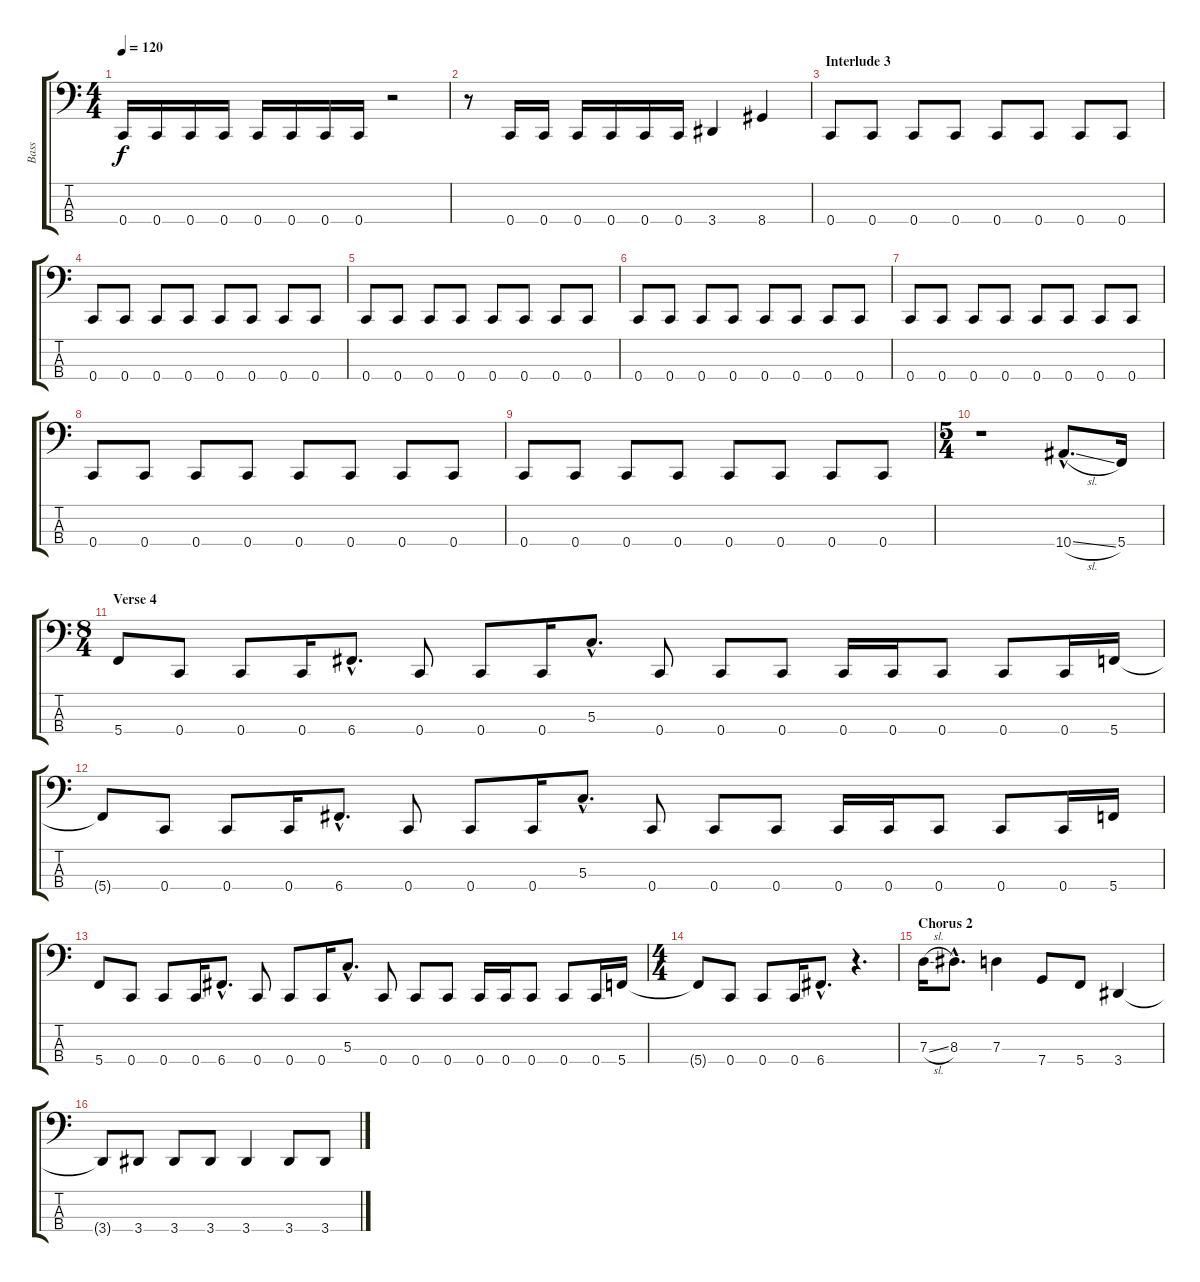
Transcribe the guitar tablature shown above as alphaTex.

\track ("Bass" "Bass") {instrument electricbassfinger}
\staff {score tabs}
\tuning (F2 C2 G1 C1) {hide}
\ts (4 4)
\tempo 120
\clef f4
\ks c
0.4.16{dy f} 0.4.16 0.4.16 0.4.16 0.4.16 0.4.16 0.4.16 0.4.16 r.2 |
r.8 0.4.16 0.4.16 0.4.16 0.4.16 0.4.16 0.4.16 3.4.4 8.4.4 |
\section ("" "Interlude 3")
0.4.8 0.4.8 0.4.8 0.4.8 0.4.8 0.4.8 0.4.8 0.4.8 |
0.4.8 0.4.8 0.4.8 0.4.8 0.4.8 0.4.8 0.4.8 0.4.8 |
0.4.8 0.4.8 0.4.8 0.4.8 0.4.8 0.4.8 0.4.8 0.4.8 |
0.4.8 0.4.8 0.4.8 0.4.8 0.4.8 0.4.8 0.4.8 0.4.8 |
0.4.8 0.4.8 0.4.8 0.4.8 0.4.8 0.4.8 0.4.8 0.4.8 |
0.4.8 0.4.8 0.4.8 0.4.8 0.4.8 0.4.8 0.4.8 0.4.8 |
0.4.8 0.4.8 0.4.8 0.4.8 0.4.8 0.4.8 0.4.8 0.4.8 |
\ts (5 4)
r.1 10.4{sl hac}.8{d} 5.4.16 |
\ts (8 4)
\section ("" "Verse 4")
5.4.8 0.4.8 0.4.8 0.4.16 6.4{hac}.8{d} 0.4.8 0.4.8 0.4.16 5.3{hac}.8{d} 0.4.8 0.4.8 0.4.8 0.4.16 0.4.16 0.4.8 0.4.8 0.4.16 5.4.16 |
5.4{t}.8 0.4.8 0.4.8 0.4.16 6.4{hac}.8{d} 0.4.8 0.4.8 0.4.16 5.3{hac}.8{d} 0.4.8 0.4.8 0.4.8 0.4.16 0.4.16 0.4.8 0.4.8 0.4.16 5.4.16 |
5.4.8 0.4.8 0.4.8 0.4.16 6.4{hac}.8{d} 0.4.8 0.4.8 0.4.16 5.3{hac}.8{d} 0.4.8 0.4.8 0.4.8 0.4.16 0.4.16 0.4.8 0.4.8 0.4.16 5.4.16 |
\ts (4 4)
5.4{t}.8 0.4.8 0.4.8 0.4.16 6.4{hac}.8{d} r.4{d} |
\section ("" "Chorus 2")
7.3{sl}.16 8.3{hac}.8{d} 7.3.4 7.4.8 5.4.8 3.4.4 |
3.4{t}.8 3.4.8 3.4.8 3.4.8 3.4.4 3.4.8 3.4.8
